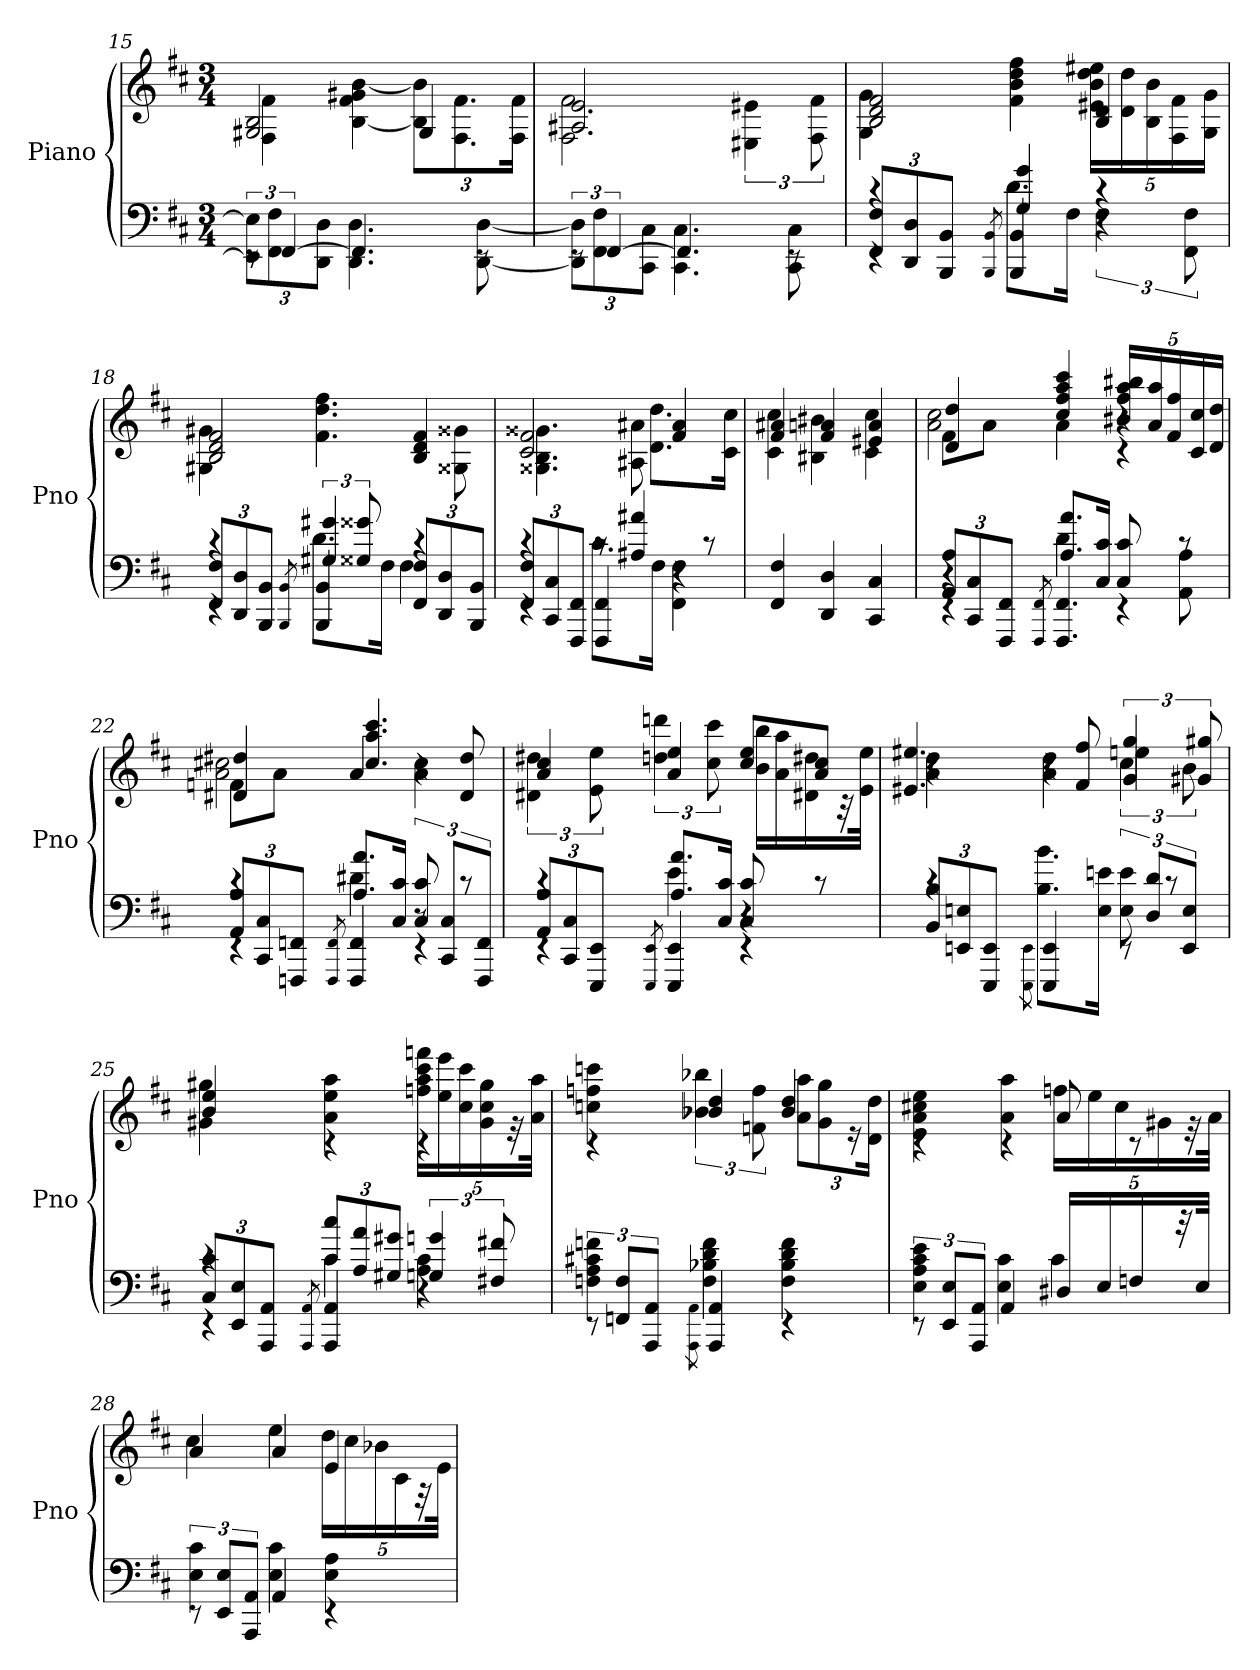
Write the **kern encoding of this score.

**kern	**kern
*part1	*part1
*staff2	*staff1
*I"Piano	*
*I'Pno	*
*clefF4	*clefG2
*k[f#c#]	*k[f#c#]
*b:	*b:
*M3/4	*M3/4
=15	=15
*^	*^
12rEE	12EE] 12E]L	2G#X 2B	4F# 4f#
[6FF#	12FF# 12F#	.	.
.	12DD 12DJ	.	.
4.FF#]	4.DD 4.D	.	[4B 4f# 4g#X [4b
.	.	4G#	12B] 12b]L
.	.	.	12.F# 12.f#
8rEE	[8DD [8D	.	.
.	.	.	24F# 24f#Jk
=16	=16	=16	=16
12rEE	12DD] 12D]L	2.A#X 2.e	2F# 2f#
[6FF#	12FF# 12F#	.	.
.	12CC# 12C#J	.	.
4.FF#]	4.CC# 4.C#	.	.
.	.	.	6E#X 6e#X
8rEE	8CC# 8C#	.	.
.	.	.	12F# 12f#
=17	=17	=17	=17
*	*^	*	*
12FF#/ 12F#/L	4rEE	4rc	2B 2d 2f#	4G 4g
12DD/ 12D/	.	.	.	.
12BBB/ 12BB/J	.	.	.	.
8qBBB/ 8qBB/	.	.	.	.
4BBB]/ 4BB]/	8.dL	4G 4g	.	4f# 4b 4dd 4ff#
.	16F#Jk	.	.	.
4r	6F#	4rc	4B 4d	20e#X 20b 20dd 20ee#XLL
.	.	.	.	20d 20dd
.	.	.	.	20B 20b
.	.	.	.	20F# 20f#
.	12FF# 12F#	.	.	.
.	.	.	.	20G 20gJJ
=18	=18	=18	=18	=18
12FF#/ 12F#/L	4rEE	4rc	2B 2d 2f#	4G#X 4g#X
12DD/ 12D/	.	.	.	.
12BBB/ 12BB/J	.	.	.	.
8qBBB/ 8qBB/	.	.	.	.
4BBB]/ 4BB]/	8.dL	6G#X 6g#X	.	4.f# 4.dd 4.ff#
.	.	12G##X 12g##X	.	.
.	16F#Jk	.	.	.
12FF#/ 12F#/L	4F#	4rc	4B 4d 4f#	.
12DD/ 12D/	.	.	.	.
.	.	.	.	8G##X 8g##X
12BBB/ 12BB/J	.	.	.	.
=19	=19	=19	=19	=19
12FF#/ 12F#/L	4rEE	4rc	2c# 2f#	4.G##X 4.B 4.g##X
12CC#/ 12C#/	.	.	.	.
12FFF#/ 12FF#/J	.	.	.	.
4FFF#/ 4FF#/	8.c#L	8rc	.	.
.	.	4A#X 4a#X	.	8A#X 8a#X
.	16F#Jk	.	.	.
4r	4FF# 4F#	.	4f# 4a#	8.d 8.ddL
.	.	8rc	.	.
.	.	.	.	16c# 16cc#Jk
*v	*v	*v	*	*
=20	=20	=20
4FF# 4F#	4f# 4a#X	4c# 4cc#
4DD 4D	4f# 4an	4B#X 4b#X
4CC# 4C#	4e#X 4a	4c# 4cc#
=21	=21	=21
*^	*	*^
*	*^	*	*	*
12AA/ 12A/L	4rEE	4r	8f#\L	2a 2cc#	4d 4dd
12CC#/ 12C#/	.	.	.	.	.
.	.	.	8a\J	.	.
12FFF#/ 12FF#/J	.	.	.	.	.
8qFFF#/ 8qFF#/	.	.	.	.	.
4.FFF#]/ 4.FF#]/	4d	8.A 8.aL	4a\	.	4cc# 4ff# 4aa 4ccc#
.	.	16C# 16c#Jk	.	.	.
.	4rEE	8C# 8c#	4r	4rc	20b#X 20ff# 20aa 20bb#XLL
.	.	.	.	.	20a 20aa
.	.	.	.	.	20f# 20ff#
8AA\ 8A\	.	8rc	.	.	.
.	.	.	.	.	20c# 20cc#
.	.	.	.	.	20d 20ddJJ
=22	=22	=22	=22	=22	=22
12AA/ 12A/L	4rEE	4rc	8fn\L	2a 2cc#X	4d#X 4dd#X
12CC#/ 12C#/	.	.	.	.	.
.	.	.	8a\J	.	.
12FFFn/ 12FFn/J	.	.	.	.	.
8qFFF/ 8qFF/	.	.	.	.	.
4FFF]/ 4FF]/	4d#X	8.A 8.aL	4a/	.	4.cc# 4.aa 4.ccc#
.	.	16C# 16c#Jk	.	.	.
12r	4rEE	8C# 8c#	4r	4a 4cc#	.
12CC#/ 12C#/L	.	.	.	.	.
.	.	8rc	.	.	8d# 8dd#
12FFF/ 12FF/J	.	.	.	.	.
*	*	*	*	*v	*v
=23	=23	=23	=23	=23
12AA/ 12A/L	4rEE	4rc	4a 4cc#	6d#X 6dd#X
12CC#/ 12C#/	.	.	.	.
12EEE/ 12EE/J	.	.	.	12e 12ee
8qEEE/ 8qEE/	.	.	.	.
4EEE]/ 4EE]/	4e	8.A 8.aL	4a 4ee	6ddn 6dddn
.	.	.	.	12cc# 12ccc#
.	.	16C# 16c#Jk	.	.
4r	4rEE	8C# 8c#	8cc# 8eeL	16b 16bbLL
.	.	.	.	16a 16aa
.	.	8rc	8a 8cc#J	16d#X 16dd#X
.	.	.	.	32r
.	.	.	.	32e 32eeJJk
*	*v	*v	*	*
=24	=24	=24	=24
*	*	*	*^
12BB 12BL	4rc	4r	4a 4dd	4.e#X 4.ee#X
12EEn 12En	.	.	.	.
12EEE 12EEJ	.	.	.	.
8qEEE\ 8qEE\	.	.	.	.
4EEE] 4EE]	8.B 8.bL	4r	4a 4dd	.
.	.	.	.	8f# 8ff#
.	16E 16enJk	.	.	.
12rEE	8E 8e	6cc#\	4een	6g 6gg
12D 12dL	.	.	.	.
.	8rc	.	.	.
12EE 12EJ	.	12b\	.	12g#X 12gg#X
*	*	*	*v	*v
=25	=25	=25	=25
*	*^	*	*
12C#/ 12c#/L	4rEE	4rc	4b 4ee	4g#X 4gg#X
12EE/ 12E/	.	.	.	.
12AAA/ 12AA/J	.	.	.	.
8qAAA/ 8qAA/	.	.	.	.
4AAA]/ 4AA]/	4c#	12c# 12cc#L	4rc	4a 4ee 4aa
.	.	12A 12a	.	.
.	.	12G#X 12g#XJ	.	.
4r	4A 4c#	6Gn 6gn	4rc	20ffn 20aa 20ccc# 20fffnLL
.	.	.	.	20ee 20eee
.	.	.	.	20cc# 20ccc#
.	.	.	.	20g# 20cc# 20gg#
.	.	12F#X 12f#X	.	.
.	.	.	.	40r
.	.	.	.	40a 40aaJJk
*	*v	*v	*	*
=26	=26	=26	=26
12rEE	4Fn 4A 4c#X 4fn	4rc	4ccn 4ffn 4cccn
12FFn 12FL	.	.	.
12AAA 12AAJ	.	.	.
8qAAA\ 8qAA\	.	.	.
4AAA] 4AA]	4F 4B-X 4d 4f	4b-X 4dd	6b-X 6bb-X
.	.	.	12fn 12ff
4rEE	4F 4B- 4d 4f	4b- 4dd	12a 12aaL
.	.	.	12g 12gg
.	.	.	24r
.	.	.	24d 24ddJk
=27	=27	=27	=27
12rEE	4E 4A 4c# 4e	4rc	4e 4a 4cc#X 4ee
12EE 12EL	.	.	.
12AAA 12AAJ	.	.	.
4AA	4E 4c#	4rc	4a 4aa
16D#XLL	4c#	8a	20ffnLL
.	.	.	20ee
16E	.	.	.
.	.	.	20cc#
16Fn	.	8rc	.
.	.	.	20g#X
32r	.	.	.
.	.	.	40r
32EJJk	.	.	.
.	.	.	40aJJk
=28	=28	=28	=28
12rEE	4E 4c#	4a	4cc#
12EE 12EL	.	.	.
12AAA 12AAJ	.	.	.
4AA	4E 4c#	4a	4ee
4rEE	4E 4A	4e	20ddLL
.	.	.	20cc#
.	.	.	20b-X
.	.	.	20c#
.	.	.	40r
.	.	.	40eJJk
*v	*v	*	*
*	*v	*v
=	=
*-	*-
